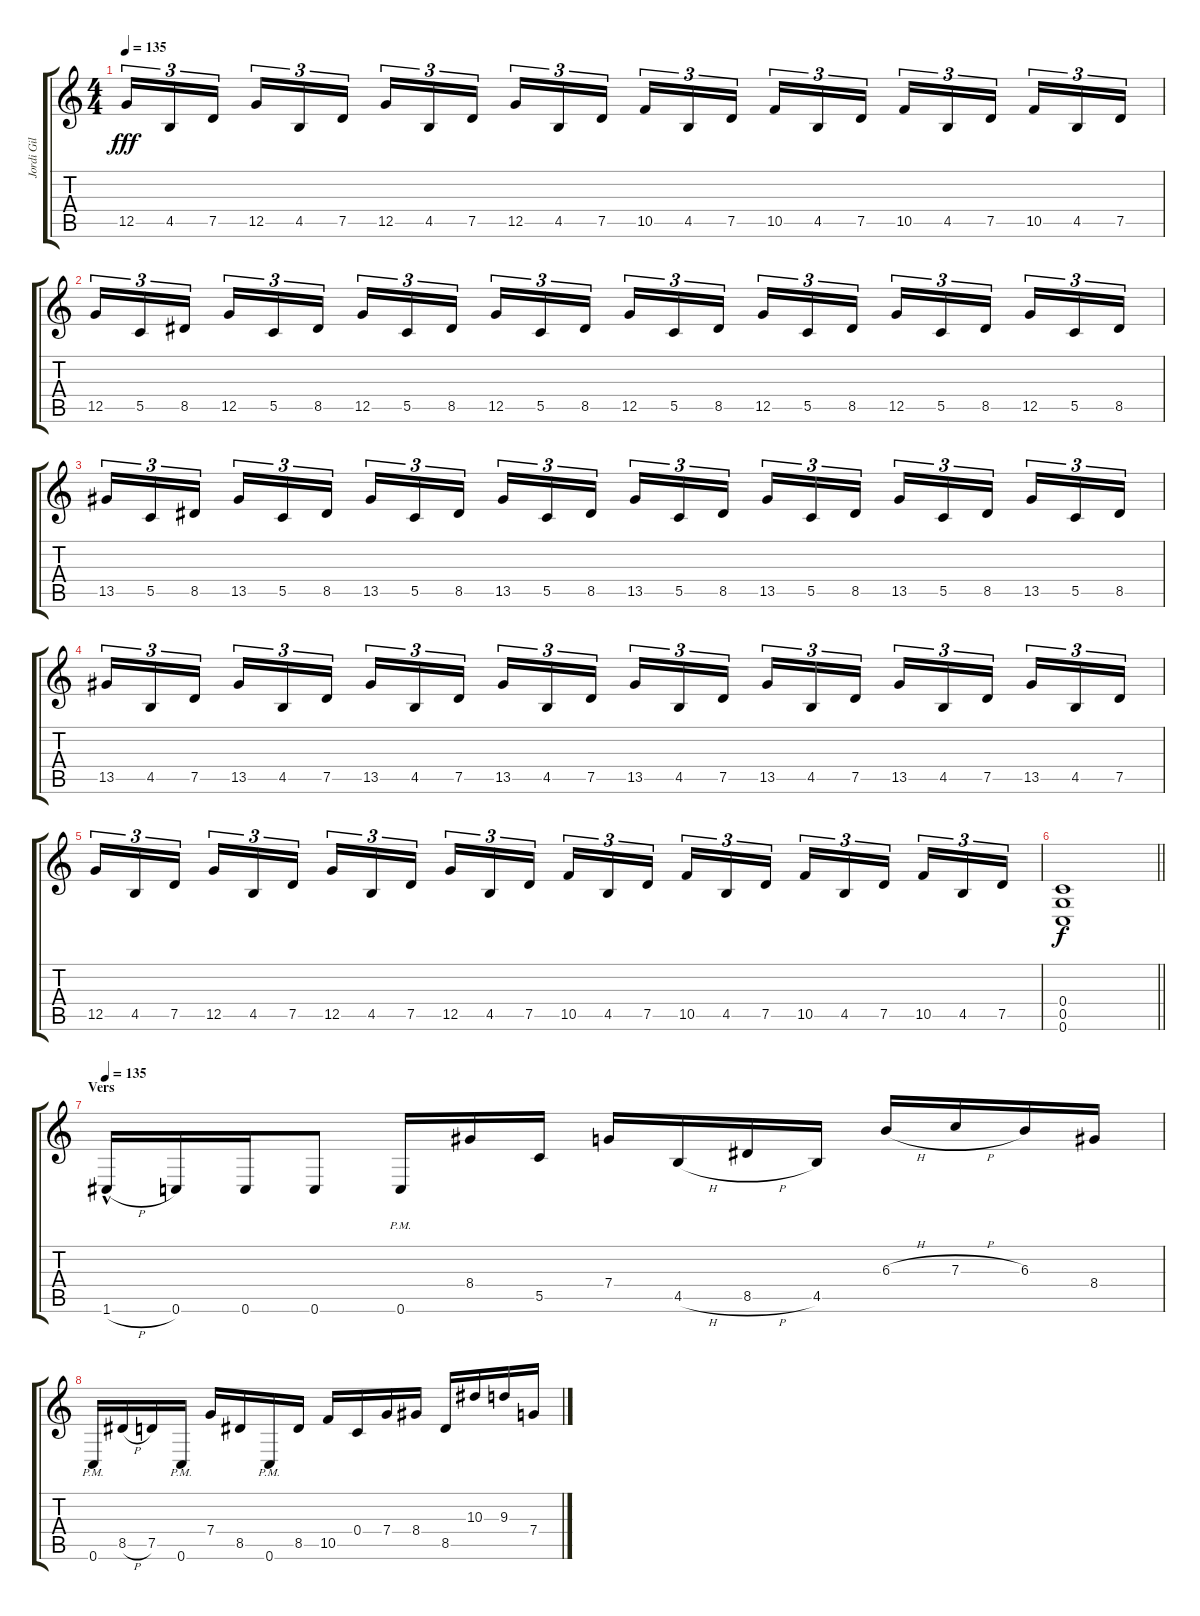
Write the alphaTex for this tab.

\track ("Jordi Gil" "Jordi Gil") {instrument overdrivenguitar}
\staff {score tabs}
\tuning (D4 A3 F3 C3 G2 C2) {hide}
\ts (4 4)
\tempo 135
\clef g2
\ks c
12.5.16{tu (3 2) dy fff} 4.5.16{tu (3 2)} 7.5.16{tu (3 2) beam splitsecondary} 12.5.16{tu (3 2)} 4.5.16{tu (3 2)} 7.5.16{tu (3 2)} 12.5.16{tu (3 2)} 4.5.16{tu (3 2)} 7.5.16{tu (3 2) beam splitsecondary} 12.5.16{tu (3 2)} 4.5.16{tu (3 2)} 7.5.16{tu (3 2)} 10.5.16{tu (3 2)} 4.5.16{tu (3 2)} 7.5.16{tu (3 2) beam splitsecondary} 10.5.16{tu (3 2)} 4.5.16{tu (3 2)} 7.5.16{tu (3 2)} 10.5.16{tu (3 2)} 4.5.16{tu (3 2)} 7.5.16{tu (3 2) beam splitsecondary} 10.5.16{tu (3 2)} 4.5.16{tu (3 2)} 7.5.16{tu (3 2)} |
12.5.16{tu (3 2)} 5.5.16{tu (3 2)} 8.5.16{tu (3 2) beam splitsecondary} 12.5.16{tu (3 2)} 5.5.16{tu (3 2)} 8.5.16{tu (3 2)} 12.5.16{tu (3 2)} 5.5.16{tu (3 2)} 8.5.16{tu (3 2) beam splitsecondary} 12.5.16{tu (3 2)} 5.5.16{tu (3 2)} 8.5.16{tu (3 2)} 12.5.16{tu (3 2)} 5.5.16{tu (3 2)} 8.5.16{tu (3 2) beam splitsecondary} 12.5.16{tu (3 2)} 5.5.16{tu (3 2)} 8.5.16{tu (3 2)} 12.5.16{tu (3 2)} 5.5.16{tu (3 2)} 8.5.16{tu (3 2) beam splitsecondary} 12.5.16{tu (3 2)} 5.5.16{tu (3 2)} 8.5.16{tu (3 2)} |
13.5.16{tu (3 2)} 5.5.16{tu (3 2)} 8.5.16{tu (3 2) beam splitsecondary} 13.5.16{tu (3 2)} 5.5.16{tu (3 2)} 8.5.16{tu (3 2)} 13.5.16{tu (3 2)} 5.5.16{tu (3 2)} 8.5.16{tu (3 2) beam splitsecondary} 13.5.16{tu (3 2)} 5.5.16{tu (3 2)} 8.5.16{tu (3 2)} 13.5.16{tu (3 2)} 5.5.16{tu (3 2)} 8.5.16{tu (3 2) beam splitsecondary} 13.5.16{tu (3 2)} 5.5.16{tu (3 2)} 8.5.16{tu (3 2)} 13.5.16{tu (3 2)} 5.5.16{tu (3 2)} 8.5.16{tu (3 2) beam splitsecondary} 13.5.16{tu (3 2)} 5.5.16{tu (3 2)} 8.5.16{tu (3 2)} |
13.5.16{tu (3 2)} 4.5.16{tu (3 2)} 7.5.16{tu (3 2) beam splitsecondary} 13.5.16{tu (3 2)} 4.5.16{tu (3 2)} 7.5.16{tu (3 2)} 13.5.16{tu (3 2)} 4.5.16{tu (3 2)} 7.5.16{tu (3 2) beam splitsecondary} 13.5.16{tu (3 2)} 4.5.16{tu (3 2)} 7.5.16{tu (3 2)} 13.5.16{tu (3 2)} 4.5.16{tu (3 2)} 7.5.16{tu (3 2) beam splitsecondary} 13.5.16{tu (3 2)} 4.5.16{tu (3 2)} 7.5.16{tu (3 2)} 13.5.16{tu (3 2)} 4.5.16{tu (3 2)} 7.5.16{tu (3 2) beam splitsecondary} 13.5.16{tu (3 2)} 4.5.16{tu (3 2)} 7.5.16{tu (3 2)} |
12.5.16{tu (3 2)} 4.5.16{tu (3 2)} 7.5.16{tu (3 2) beam splitsecondary} 12.5.16{tu (3 2)} 4.5.16{tu (3 2)} 7.5.16{tu (3 2)} 12.5.16{tu (3 2)} 4.5.16{tu (3 2)} 7.5.16{tu (3 2) beam splitsecondary} 12.5.16{tu (3 2)} 4.5.16{tu (3 2)} 7.5.16{tu (3 2)} 10.5.16{tu (3 2)} 4.5.16{tu (3 2)} 7.5.16{tu (3 2) beam splitsecondary} 10.5.16{tu (3 2)} 4.5.16{tu (3 2)} 7.5.16{tu (3 2)} 10.5.16{tu (3 2)} 4.5.16{tu (3 2)} 7.5.16{tu (3 2) beam splitsecondary} 10.5.16{tu (3 2)} 4.5.16{tu (3 2)} 7.5.16{tu (3 2)} |
\barLineRight lightlight
(0.4 0.5 0.6).1{dy f} |
\section ("" "Vers")
\tempo 135
1.6{h hac}.16{balance 4} 0.6.16 0.6.16 0.6.8 0.6{pm}.16 8.4.16 5.5.16 7.4.16 4.5{h}.16 8.5{h}.16 4.5.16 6.3{h}.16 7.3{h}.16 6.3.16 8.4.16 |
0.6{pm}.16 8.5{h}.16 7.5.16 0.6{pm}.16 7.4.16 8.5.16 0.6{pm}.16 8.5.16 10.5.16 0.4.16 7.4.16 8.4.16 8.5.16 10.3.16 9.3.16 7.4.16
